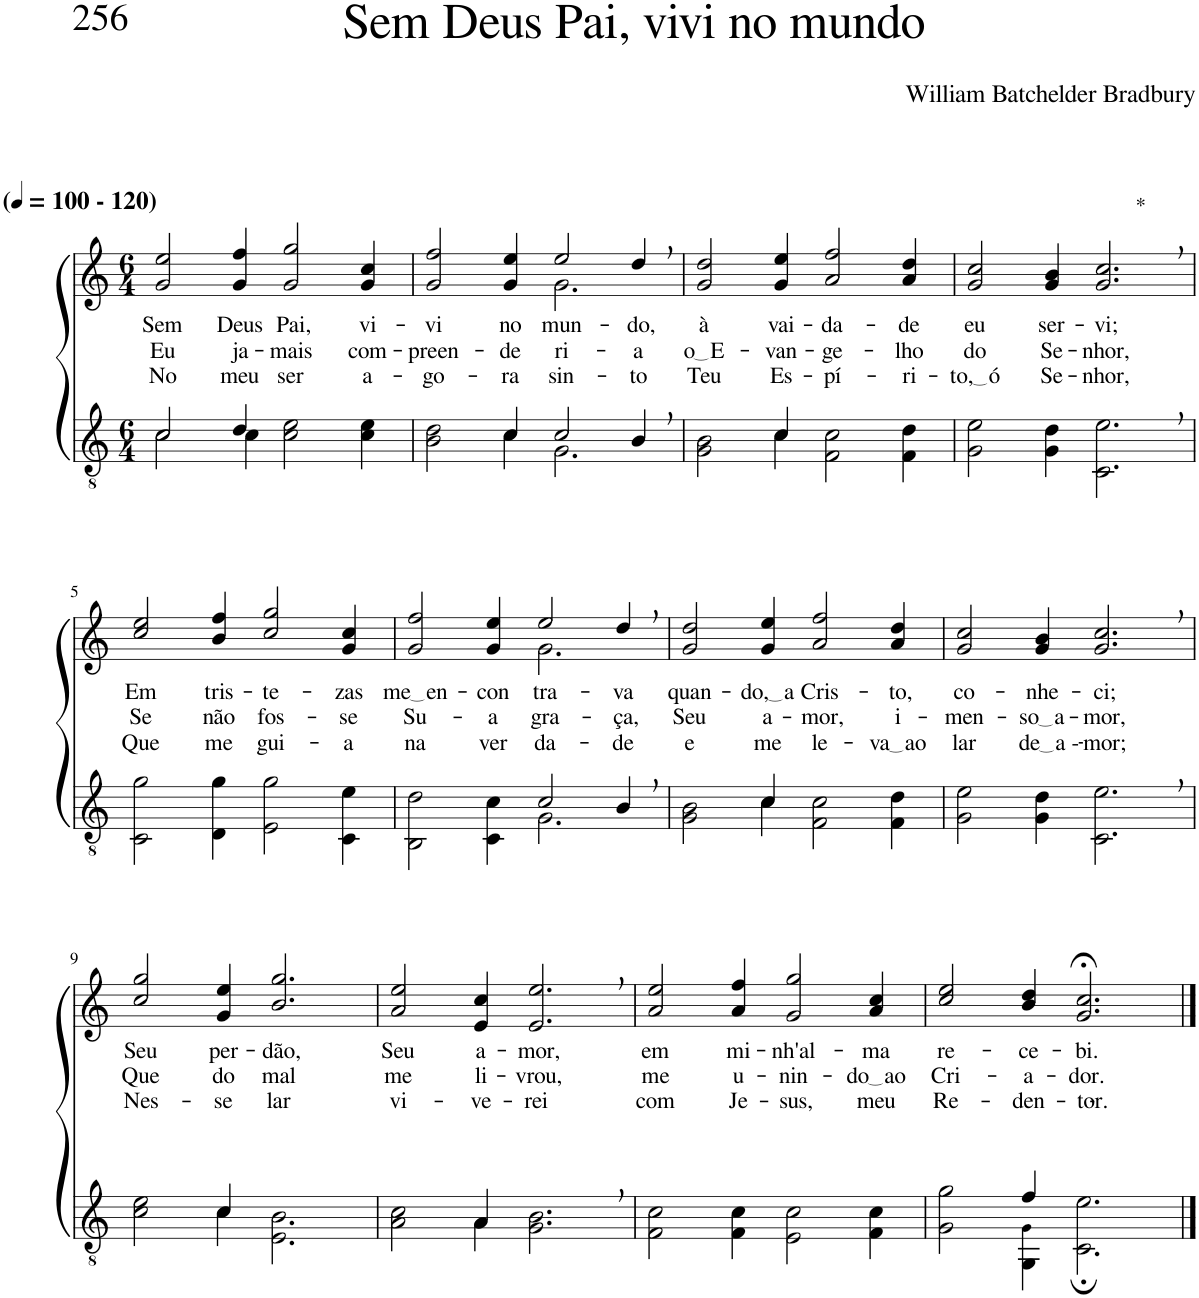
**kern	**kern	**text	**text	**text
*part2	*part1	*part1	*part1	*part1
*staff2	*staff1	*staff1	*staff1	*staff1
*I"Parte III e IV	*I"Parte I e II	*	*	*
*clefGv2	*clefG2	*	*	*
*Trd3c5	*Trd3c5	*	*	*
*k[]	*k[]	*	*	*
*M6/4	*M6/4	*	*	*
*MM100	*MM100	*	*	*
=1	=1	=1	=1	=1
*^	*	*	*	*
!	!	!LO:TX:a:B:t=(	!	!	!
!	!	!LO:TX:a:B:t=- 120)	!	!	!
!	!	!	!LO:LY:b	!LO:LY:b	!LO:LY:b
2c\	2c/	2g/ 2ee/	Sem	Eu	No
!	!	!	!LO:LY:b	!LO:LY:b	!LO:LY:b
4c\	4d/	4g/ 4ff/	Deus	ja-	meu
!	!	!	!LO:LY:b	!LO:LY:b	!LO:LY:b
2c\ 2e\	2.ryy	2g/ 2gg/	Pai,	-mais	ser
!	!	!	!LO:LY:b	!LO:LY:b	!LO:LY:b
4c\ 4e\	.	4g/ 4cc/	vi-	com-	a-
=2	=2	=2	=2	=2	=2
!	!	!	!LO:LY:b	!LO:LY:b	!LO:LY:b
*	*	*^	*	*	*
2ryy	2B\ 2d\	2g/ 2ff/	2.ryy	-vi	-preen-	-go-
!	!	!	!	!LO:LY:b	!LO:LY:b	!LO:LY:b
4c/	4c\	4g/ 4ee/	.	no	-de-	-ra
!	!	!	!	!LO:LY:b	!LO:LY:b	!LO:LY:b
2c/	2.G\	2ee/	2.g\	mun-	-ri-	sin-
!	!	!	!	!LO:LY:b	!LO:LY:b	!LO:LY:b
4B,/	.	4dd,/	.	-do,	-a	-to
*	*	*v	*v	*	*	*
=3	=3	=3	=3	=3	=3
!	!	!	!LO:LY:b	!LO:LY:b	!LO:LY:b
2ryy	2G\ 2B\	2g/ 2dd/	à	o E	Teu
!	!	!	!LO:LY:b	!LO:LY:b	!LO:LY:b
4c/	4c\	4g/ 4ee/	vai-	-van-	Es-
!	!	!	!LO:LY:b	!LO:LY:b	!LO:LY:b
2.ryy	2F\ 2c\	2a/ 2ff/	-da-	-ge-	-pí-
!	!	!	!LO:LY:b	!LO:LY:b	!LO:LY:b
.	4F\ 4d\	4a/ 4dd/	-de	-lho	-ri-
=4	=4	=4	=4	=4	=4
!	!	!	!LO:LY:b	!LO:LY:b	!LO:LY:b
*v	*v	*	*	*	*
2G\ 2e\	2g/ 2cc/	eu	do	to, ó
!	!	!LO:LY:b	!LO:LY:b	!LO:LY:b
4G\ 4d\	4g/ 4b/	ser-	Se-	Se-
!	!LO:TX:a:t=*	!	!	!
!	!	!LO:LY:b	!LO:LY:b	!LO:LY:b
2.C\, 2.e\,	2.g/, 2.cc/,	-vi;	-nhor,	-nhor,
!!LO:LB:g=z
=5	=5	=5	=5	=5
!	!	!LO:LY:b	!LO:LY:b	!LO:LY:b
2C\ 2g\	2cc/ 2ee/	Em	Se	Que
!	!	!LO:LY:b	!LO:LY:b	!LO:LY:b
4D\ 4g\	4b/ 4ff/	tris-	não	me
!	!	!LO:LY:b	!LO:LY:b	!LO:LY:b
2E\ 2g\	2cc/ 2gg/	-te-	fos-	gui-
!	!	!LO:LY:b	!LO:LY:b	!LO:LY:b
4C\ 4e\	4g/ 4cc/	-zas	-se	-a
=6	=6	=6	=6	=6
*^	*	*	*	*
!	!	!	!LO:LY:b	!LO:LY:b	!LO:LY:b
*	*	*^	*	*	*
2.ryy	2BB\ 2d\	2g/ 2ff/	2.ryy	me en	Su-	na
!	!	!	!	!LO:LY:b	!LO:LY:b	!LO:LY:b
.	4C\ 4c\	4g/ 4ee/	.	-con-	-a	ver-
!	!	!	!	!LO:LY:b	!LO:LY:b	!LO:LY:b
2c/	2.G\	2ee/	2.g\	-tra-	gra-	-da-
!	!	!	!	!LO:LY:b	!LO:LY:b	!LO:LY:b
4B,/	.	4dd,/	.	-va	-ça,	-de
*	*	*v	*v	*	*	*
=7	=7	=7	=7	=7	=7
!	!	!	!LO:LY:b	!LO:LY:b	!LO:LY:b
2ryy	2G\ 2B\	2g/ 2dd/	quan-	Seu	e
!	!	!	!LO:LY:b	!LO:LY:b	!LO:LY:b
4c/	4c\	4g/ 4ee/	do, a	a-	me
!	!	!	!LO:LY:b	!LO:LY:b	!LO:LY:b
2.ryy	2F\ 2c\	2a/ 2ff/	Cris-	-mor,	le-
!	!	!	!LO:LY:b	!LO:LY:b	!LO:LY:b
.	4F\ 4d\	4a/ 4dd/	-to,	i-	va ao
=8	=8	=8	=8	=8	=8
!	!	!	!LO:LY:b	!LO:LY:b	!LO:LY:b
*v	*v	*	*	*	*
2G\ 2e\	2g/ 2cc/	co-	-men-	lar
!	!	!LO:LY:b	!LO:LY:b	!LO:LY:b
4G\ 4d\	4g/ 4b/	-nhe-	so a	de a -
!	!	!LO:LY:b	!LO:LY:b	!LO:LY:b
2.C\, 2.e\,	2.g/, 2.cc/,	-ci;	-mor,	-mor;
!!LO:LB:g=z
=9	=9	=9	=9	=9
*^	*	*	*	*
!	!	!	!LO:LY:b	!LO:LY:b	!LO:LY:b
2ryy	2c\ 2e\	2cc/ 2gg/	Seu	Que	Nes-
!	!	!	!LO:LY:b	!LO:LY:b	!LO:LY:b
4c/	4c\	4g/ 4ee/	per-	do	-se
!	!	!	!LO:LY:b	!LO:LY:b	!LO:LY:b
2.ryy	2.E\ 2.B\	2.b/ 2.gg/	-dão,	mal	lar
=10	=10	=10	=10	=10	=10
!	!	!	!LO:LY:b	!LO:LY:b	!LO:LY:b
2A\ 2c\	2ryy	2a/ 2ee/	Seu	me	vi-
!	!	!	!LO:LY:b	!LO:LY:b	!LO:LY:b
4A\	4A/	4e/ 4cc/	a-	li-	-ve-
!	!	!	!LO:LY:b	!LO:LY:b	!LO:LY:b
2.G\, 2.B\,	2.ryy	2.e/, 2.ee/,	-mor,	-vrou,	-rei
=11	=11	=11	=11	=11	=11
!	!	!	!LO:LY:b	!LO:LY:b	!LO:LY:b
*v	*v	*	*	*	*
2F\ 2c\	2a/ 2ee/	em	me	com
!	!	!LO:LY:b	!LO:LY:b	!LO:LY:b
4F\ 4c\	4a/ 4ff/	mi-	u-	Je-
!	!	!LO:LY:b	!LO:LY:b	!LO:LY:b
2E\ 2c\	2g/ 2gg/	-nh'al-	-nin-	-sus,
!	!	!LO:LY:b	!LO:LY:b	!LO:LY:b
4F\ 4c\	4a/ 4cc/	-ma	do ao	meu
=12	=12	=12	=12	=12
*^	*	*	*	*
!	!	!	!LO:LY:b	!LO:LY:b	!LO:LY:b
2ryy	2G\ 2g\	2cc/ 2ee/	re-	Cri-	Re-
!	!	!	!LO:LY:b	!LO:LY:b	!LO:LY:b
4f/	4GG\ 4G!\	4b/ 4dd/	-ce-	-a-	-den-
!	!	!	!LO:LY:b	!LO:LY:b	!LO:LY:b
2.ryy	2.C\; 2.e\;	2.g/;< 2.cc/;<	-bi.	-dor.	-tor.-
*v	*v	*	*	*	*
==	==	==	==	==
*-	*-	*-	*-	*-
